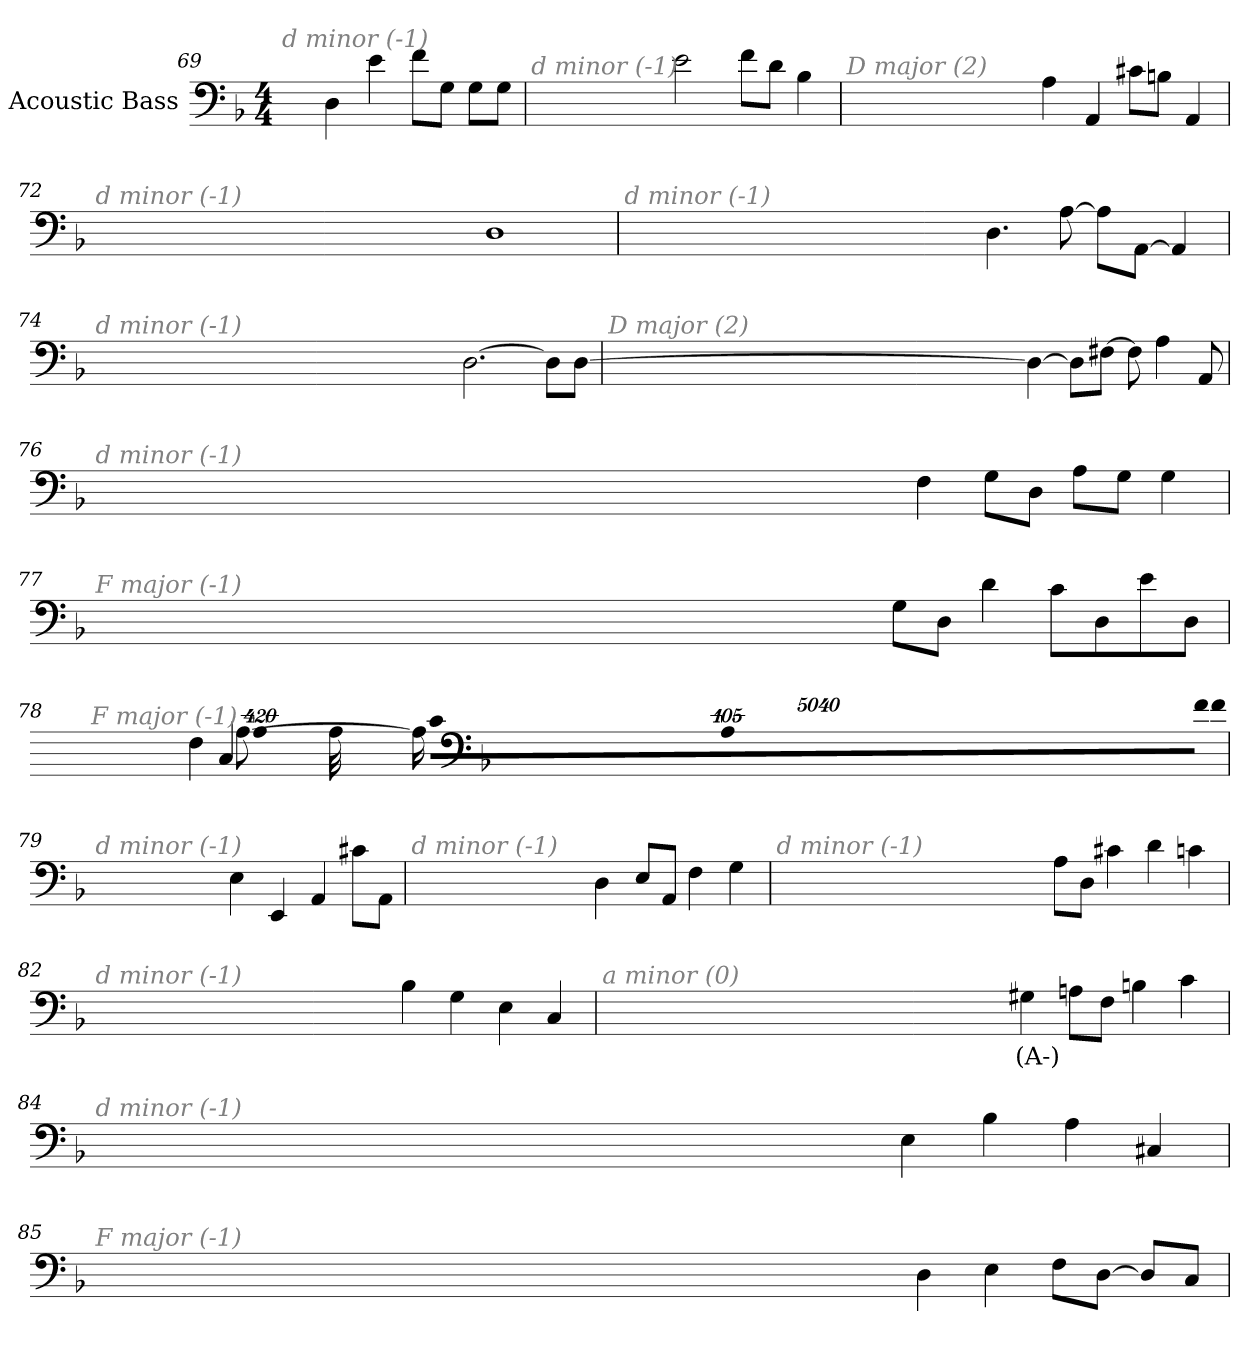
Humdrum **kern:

**kern	**text
*part1	*part1
*staff1	*staff1
*I"Acoustic Bass	*
*clefF4	*
*ITrd7c12	*
*k[b-]	*
*F:	*
*M4/4	*
=69	=69
!LO:TX:i:color=#808080:t=d minor (-1)	!
4DD	.
4E	.
8FL	.
8GGJ	.
8GGL	.
8GGJ	.
=70	=70
!LO:TX:i:color=#808080:t=d minor (-1)	!
2E	.
8FL	.
8DJ	.
4BB-	.
=71	=71
!LO:TX:i:color=#808080:t=D major (2)	!
4AA	.
4AAA	.
8C#XL	.
8BBnJ	.
4AAA	.
=72	=72
!LO:TX:i:color=#808080:t=d minor (-1)	!
1DD	.
=73	=73
!LO:TX:i:color=#808080:t=d minor (-1)	!
4.DD	.
[8AA	.
8AAL]	.
[8AAAJ	.
4AAA]	.
=74	=74
!LO:TX:i:color=#808080:t=d minor (-1)	!
[2.DD	.
8DDL]	.
[8DDJ	.
=75	=75
!LO:TX:i:color=#808080:t=D major (2)	!
4DD_	.
8DDL]	.
[8FF#XJ	.
8FF#]	.
4AA	.
8AAA	.
=76	=76
!LO:TX:i:color=#808080:t=d minor (-1)	!
4FF	.
8GGL	.
8DDJ	.
8AAL	.
8GGJ	.
4GG	.
=77	=77
!LO:TX:i:color=#808080:t=F major (-1)	!
8GGL	.
8DDJ	.
4D	.
8CL	.
8DD	.
8E	.
8DDJ	.
=78	=78
!LO:TX:i:color=#808080:t=F major (-1)	!
!LO:N:vis=8	!
40320%3347FL	.
!LO:N:vis=8	!
40320%3347F	.
!LO:N:vis=8	!
40320%3347CJ	.
!LO:N:vis=1024	!
[13440%13AA	.
8AA_	.
16AA_	.
32AA_	.
!LO:N:vis=1024%31	!
13440%407AA]	.
4FF	.
4CC	.
=79	=79
!LO:TX:i:color=#808080:t=d minor (-1)	!
4EE	.
4EEE	.
4AAA	.
8C#XL	.
8AAAJ	.
=80	=80
!LO:TX:i:color=#808080:t=d minor (-1)	!
4DD	.
8EEL	.
8AAAJ	.
4FF	.
4GG	.
=81	=81
!LO:TX:i:color=#808080:t=d minor (-1)	!
8AAL	.
8DDJ	.
4C#X	.
4D	.
4Cn	.
=82	=82
!LO:TX:i:color=#808080:t=d minor (-1)	!
4BB-	.
4GG	.
4EE	.
4CC	.
=83	=83
!LO:TX:i:color=#808080:t=a minor (0)	!
4GG#Xi	(A-)
8AAnL	.
8FFJ	.
4BBn	.
4C	.
=84	=84
!LO:TX:i:color=#808080:t=d minor (-1)	!
4EE	.
4BB-	.
4AA	.
4CC#X	.
=85	=85
!LO:TX:i:color=#808080:t=F major (-1)	!
4DD	.
4EE	.
8FFL	.
[8DDJ	.
8DDL]	.
[8CCJ	.
=	=
*-	*-
